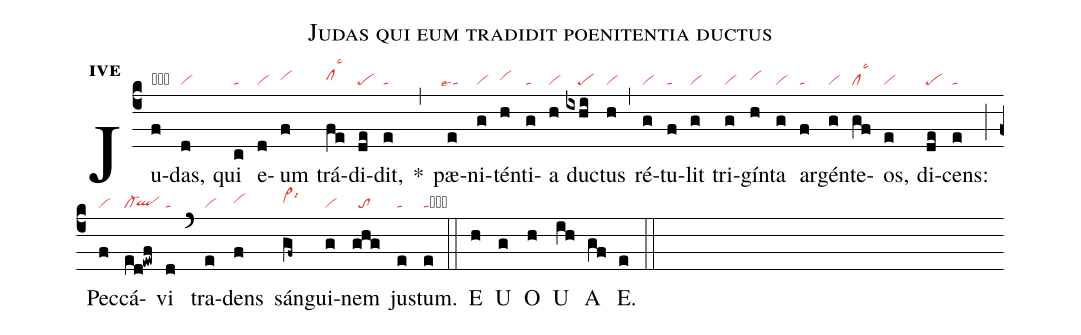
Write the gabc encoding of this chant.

name:Judas qui eum tradidit poenitentia ductus;
office-part:an;
mode:4e;
nabc-lines:1;
%%
initial-style: 1;
name: Judas qui eum tradidit paenitentia;
mode: 4;
office-part: Antiphona;
annotation: Ant.;
annotation: iv e;
nabc-lines:1;
%%
(c4) Ju(f|obvihh)das,(d|vi) qui(c|ta) e(d|vi)um(f|vihh) trá(fe|clhhlsc3)di(de|pe)dit,(e|ta) <sp>*</sp>(,) pæ(e|``talse4)ni(g|vi)tén(h|vihh)ti(g|ta)a(h|vi) duc(ixhi|////pe)tus(h|vi) (,) ré(g|vi)tu(f|ta)lit(g|vi) tri(g|vi)gín(h|vihh)ta(g|vi) ar(f|ta)gén(g|vi)te(gf|cllsc3)os,(e|vi) di(de|pe)cens:(e|ta) (;) Pec(f|vi)cá(ed!ewf|cl-`qlhg)vi(d|ta) (`) tra(e|vi)dens(f|vihh) sán(gf~|vi>hhlsi6)gui(g|vi)nem(ghg|//to) jus(e|ta)tum.(e|tacb) (::)
<eu>E(h) U(g) O(h) U(ih) A(gf) E.(e) </eu>(::)
